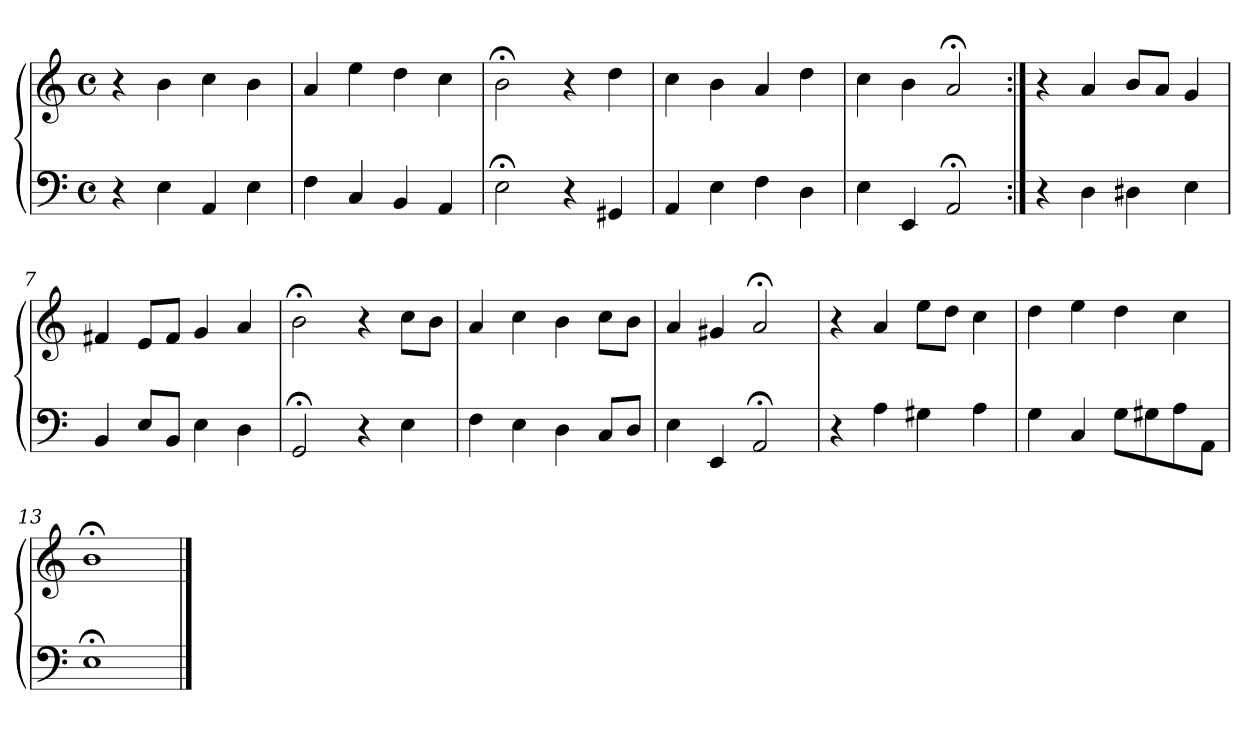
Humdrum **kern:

**kern	**kern
*part1	*part1
*staff2	*staff1
*clefF4	*clefG2
*M4/4	*M4/4
*met(c)	*met(c)
=1	=1
4r	4r
4E	4b
4AA	4cc
4E	4b
=2	=2
4F	4a
4C	4ee
4BB	4dd
4AA	4cc
=3	=3
2E;<	2b;<
4r	4r
4GG#X	4dd
=4	=4
4AA	4cc
4E	4b
4F	4a
4D	4dd
=5	=5
4E	4cc
4EE	4b
2AA;<	2a;<
=6:|!	=6:|!
4r	4r
4D	4a
4D#X	8bL
.	8aJ
4E	4g
=7	=7
4BB	4f#X
8EL	8eL
8BBJ	8f#J
4E	4g
4D	4a
!!LO:LB:g=z
=8	=8
2GG;<	2b;<
4r	4r
4E	8ccL
.	8bJ
=9	=9
4F	4a
4E	4cc
4D	4b
8CL	8ccL
8DJ	8bJ
=10	=10
4E	4a
4EE	4g#X
2AA;<	2a;<
=11	=11
4r	4r
4A	4a
4G#X	8eeL
.	8ddJ
4A	4cc
=12	=12
4G	4dd
4C	4ee
8GL	4dd
8G#X	.
8A	4cc
8AAJ	.
=13	=13
1E;<	1b;<
==	==
*-	*-
